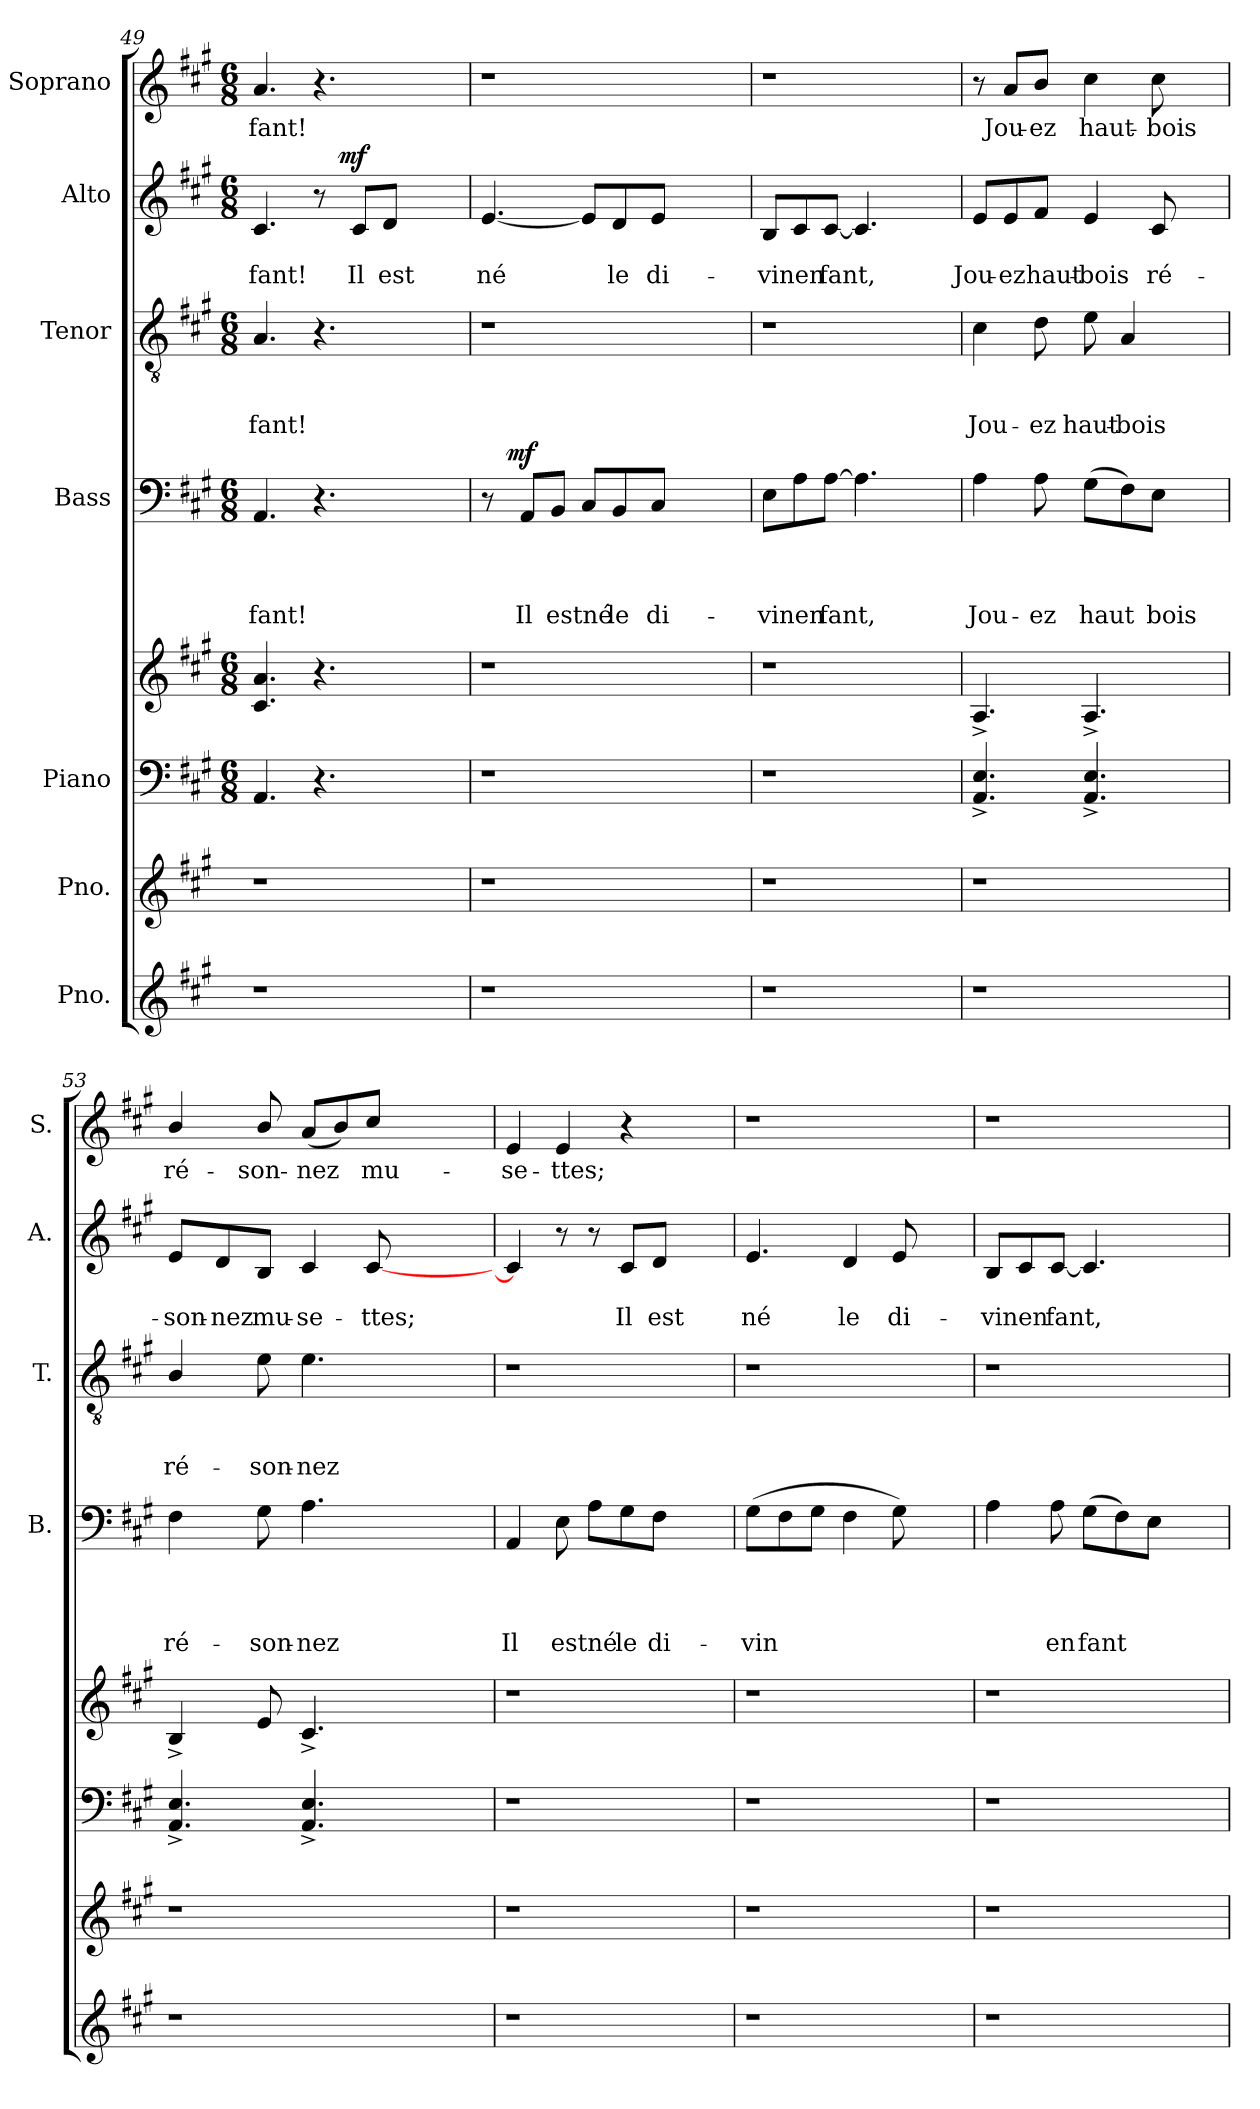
**kern	**kern	**kern	**kern	**kern	**text	**text	**text	**text	**dynam	**kern	**text	**text	**text	**kern	**text	**text	**dynam	**kern	**text
*part7	*part6	*part5	*part5	*part4	*part4	*part4	*part4	*part4	*part4	*part3	*part3	*part3	*part3	*part2	*part2	*part2	*part2	*part1	*part1
*staff8	*staff7	*staff6	*staff5	*staff4	*staff4	*staff4	*staff4	*staff4	*staff4	*staff3	*staff3	*staff3	*staff3	*staff2	*staff2	*staff2	*staff2	*staff1	*staff1
*I"Pno.	*I"Pno.	*I"Piano	*	*I"Bass	*	*	*	*	*	*I"Tenor	*	*	*	*I"Alto	*	*	*	*I"Soprano	*
*	*	*	*	*I'B.	*	*	*	*	*	*I'T.	*	*	*	*I'A.	*	*	*	*I'S.	*
*clefG2	*clefG2	*clefF4	*clefG2	*clefF4	*	*	*	*	*	*clefGv2	*	*	*	*clefG2	*	*	*	*clefG2	*
*k[f#c#g#]	*k[f#c#g#]	*k[f#c#g#]	*k[f#c#g#]	*k[f#c#g#]	*	*	*	*	*	*k[f#c#g#]	*	*	*	*k[f#c#g#]	*	*	*	*k[f#c#g#]	*
*A:	*A:	*A:	*A:	*A:	*	*	*	*	*	*A:	*	*	*	*A:	*	*	*	*A:	*
*	*	*M6/8	*M6/8	*M6/8	*	*	*	*	*	*M6/8	*	*	*	*M6/8	*	*	*	*M6/8	*
=49	=49	=49	=49	=49	=49	=49	=49	=49	=49	=49	=49	=49	=49	=49	=49	=49	=49	=49	=49
!	!	!	!	!	!	!	!	!LO:LY:b	!	!	!	!	!LO:LY:b	!	!	!LO:LY:b	!	!	!LO:LY:b
*	*	*	*	*	*	*	*	*	*	*	*	*	*	*^	*	*	*	*	*
1r	1r	4.AA/	4.c#/ 4.a/	4.AA/	.	.	.	-fant!	.	4.A/	.	.	-fant!	4.c#/	4...ryy	.	-fant!	.	4.a/	f­ant!
.	.	4.r	4.r	4.r	.	.	.	.	.	4.r	.	.	.	8r	.	.	.	.	4.r	.
!	!	!	!	!	!	!	!	!	!	!	!	!	!	!	!	!	!	!LO:DY:a	!	!
.	.	.	.	.	.	.	.	.	.	.	.	.	.	.	2ryy	.	.	mf	.	.
!	!	!	!	!	!	!	!	!	!	!	!	!	!	!	!	!	!LO:LY:b	!	!	!
.	.	.	.	.	.	.	.	.	.	.	.	.	.	8c#/L	.	.	Il	.	.	.
!	!	!	!	!	!	!	!	!	!	!	!	!	!	!	!	!	!LO:LY:b	!	!	!
.	.	.	.	.	.	.	.	.	.	.	.	.	.	8d/J	.	.	est	.	.	.
.	.	4ryy	4ryy	4ryy	.	.	.	.	.	4ryy	.	.	.	4ryy	.	.	.	.	4ryy	.
.	.	.	.	.	.	.	.	.	.	.	.	.	.	.	32ryy	.	.	.	.	.
!!LO:PB:g=z
=50	=50	=50	=50	=50	=50	=50	=50	=50	=50	=50	=50	=50	=50	=50	=50	=50	=50	=50	=50	=50
!	!	!LO:N:vis=1	!LO:N:vis=1	!	!	!	!	!	!	!LO:N:vis=1	!	!	!	!	!	!	!LO:LY:b	!	!LO:N:vis=1	!
*	*	*	*	*^	*	*	*	*	*	*	*	*	*	*v	*v	*	*	*	*	*
1r	1r	2.r	2.r	8r	16.ryy	.	.	.	.	.	2.r	.	.	.	[<4.e/	.	né	.	2.r	.
!	!	!	!	!	!	!	!	!	!	!LO:DY:a	!	!	!	!	!	!	!	!	!	!
.	.	.	.	.	2ryy	.	.	.	.	mf	.	.	.	.	.	.	.	.	.	.
!	!	!	!	!	!	!	!	!	!LO:LY:b	!	!	!	!	!	!	!	!	!	!	!
.	.	.	.	8AA/L	.	.	.	.	Il	.	.	.	.	.	.	.	.	.	.	.
!	!	!	!	!	!	!	!	!	!LO:LY:b	!	!	!	!	!	!	!	!	!	!	!
.	.	.	.	8BB/J	.	.	.	.	estné	.	.	.	.	.	.	.	.	.	.	.
.	.	.	.	8C#/L	.	.	.	.	.	.	.	.	.	.	8e/L]	.	.	.	.	.
!	!	!	!	!	!	!	!	!	!LO:LY:b	!	!	!	!	!	!	!	!LO:LY:b	!	!	!
.	.	.	.	8BB/	.	.	.	.	le	.	.	.	.	.	8d/	.	le	.	.	.
.	.	.	.	.	4ryy	.	.	.	.	.	.	.	.	.	.	.	.	.	.	.
!	!	!	!	!	!	!	!	!	!LO:LY:b	!	!	!	!	!	!	!	!LO:LY:b	!	!	!
.	.	.	.	8C#/J	.	.	.	.	di-	.	.	.	.	.	8e/J	.	di-	.	.	.
.	.	4ryy	4ryy	4ryy	.	.	.	.	.	.	4ryy	.	.	.	4ryy	.	.	.	4ryy	.
.	.	.	.	.	8ryy	.	.	.	.	.	.	.	.	.	.	.	.	.	.	.
.	.	.	.	.	32ryy	.	.	.	.	.	.	.	.	.	.	.	.	.	.	.
=51	=51	=51	=51	=51	=51	=51	=51	=51	=51	=51	=51	=51	=51	=51	=51	=51	=51	=51	=51	=51
!	!	!LO:N:vis=1	!LO:N:vis=1	!	!	!	!	!	!LO:LY:b	!	!LO:N:vis=1	!	!	!	!	!	!LO:LY:b	!	!LO:N:vis=1	!
*	*	*	*	*v	*v	*	*	*	*	*	*	*	*	*	*	*	*	*	*	*
1r	1r	2.r	2.r	8E\L	.	.	.	-vinen	.	2.r	.	.	.	8B/L	.	-vinen	.	2.r	.
.	.	.	.	8A\	.	.	.	.	.	.	.	.	.	8c#/	.	.	.	.	.
!	!	!	!	!	!	!	!	!LO:LY:b	!	!	!	!	!	!	!	!LO:LY:b	!	!	!
.	.	.	.	[>8A\J	.	.	.	fant,	.	.	.	.	.	[<8c#/J	.	fant,	.	.	.
.	.	.	.	4.A\]	.	.	.	.	.	.	.	.	.	4.c#/]	.	.	.	.	.
.	.	4ryy	4ryy	4ryy	.	.	.	.	.	4ryy	.	.	.	4ryy	.	.	.	4ryy	.
=52	=52	=52	=52	=52	=52	=52	=52	=52	=52	=52	=52	=52	=52	=52	=52	=52	=52	=52	=52
!	!	!	!	!	!	!	!	!LO:LY:b	!	!	!	!	!LO:LY:b	!	!	!LO:LY:b	!	!	!
1r	1r	4.AA/^< 4.E/^<	4.A^</	4A\	.	.	.	Jou-	.	4c#\	.	.	Jou-	8e/L	.	Jou-	.	8r	.
!	!	!	!	!	!	!	!	!	!	!	!	!	!	!	!	!LO:LY:b:rj	!	!	!LO:LY:b
.	.	.	.	.	.	.	.	.	.	.	.	.	.	8e/	.	-ez	.	8a/L	Jou-
!	!	!	!	!	!	!	!	!LO:LY:b	!	!	!	!	!LO:LY:b	!	!	!LO:LY:b	!	!	!LO:LY:b:rj
.	.	.	.	8A\	.	.	.	-ez	.	8d\	.	.	-ez	8f#/J	.	haut-	.	8b/J	-ez
!	!	!	!	!	!	!	!	!LO:LY:b	!	!	!	!	!LO:LY:b	!	!	!LO:LY:b:rj	!	!	!LO:LY:b
.	.	4.AA/^< 4.E/^<	4.A^</	(>8G#\L	.	.	.	haut	.	8e\	.	.	haut-	4e/	.	-bois	.	4cc#\	haut-
!	!	!	!	!	!	!	!	!	!	!	!	!	!LO:LY:b:rj	!	!	!	!	!	!
.	.	.	.	8F#\)	.	.	.	.	.	4A/	.	.	-bois	.	.	.	.	.	.
!	!	!	!	!	!	!	!	!LO:LY:b	!	!	!	!	!	!	!	!LO:LY:b	!	!	!LO:LY:b
.	.	.	.	8E\J	.	.	.	bois	.	.	.	.	.	8c#/	.	ré-	.	8cc#\	-bois
.	.	4ryy	4ryy	4ryy	.	.	.	.	.	4ryy	.	.	.	4ryy	.	.	.	4ryy	.
=53	=53	=53	=53	=53	=53	=53	=53	=53	=53	=53	=53	=53	=53	=53	=53	=53	=53	=53	=53
!	!	!	!	!	!	!	!	!LO:LY:b	!	!	!	!	!LO:LY:b	!	!	!LO:LY:b	!	!	!LO:LY:b
1r	1r	4.AA/^< 4.E/^<	4B^</	4F#\	.	.	.	ré-	.	4B/	.	.	ré-	8e/L	.	-son-	.	4b/	ré-
!	!	!	!	!	!	!	!	!	!	!	!	!	!	!	!	!LO:LY:b:rj	!	!	!
.	.	.	.	.	.	.	.	.	.	.	.	.	.	8d/	.	-nez	.	.	.
!	!	!	!	!	!	!	!	!LO:LY:b	!	!	!	!	!LO:LY:b	!	!	!LO:LY:b	!	!	!LO:LY:b
.	.	.	8e/	8G#\	.	.	.	-son-	.	8e\	.	.	-son-	8B/J	.	mu-	.	8b/	-son-
!	!	!	!	!	!	!	!	!LO:LY:b:rj	!	!	!	!	!LO:LY:b:rj	!	!	!LO:LY:b	!	!	!LO:LY:b
.	.	4.AA/^< 4.E/^<	4.c#^</	4.A\	.	.	.	-nez	.	4.e\	.	.	-nez	4c#/	.	-se-	.	(<8a/L	-nez
.	.	.	.	.	.	.	.	.	.	.	.	.	.	.	.	.	.	8b/)	.
!	!	!	!	!	!	!	!	!	!	!	!	!	!	!	!	!LO:LY:b	!	!	!LO:LY:b
.	.	.	.	.	.	.	.	.	.	.	.	.	.	[<8c#/	.	-ttes;	.	8cc#/J	mu-
.	.	4ryy	4ryy	4ryy	.	.	.	.	.	4ryy	.	.	.	4ryy	.	.	.	4ryy	.
=54	=54	=54	=54	=54	=54	=54	=54	=54	=54	=54	=54	=54	=54	=54	=54	=54	=54	=54	=54
!	!	!LO:N:vis=1	!LO:N:vis=1	!	!	!	!	!LO:LY:b	!	!LO:N:vis=1	!	!	!	!	!	!	!	!	!LO:LY:b
1r	1r	2.r	2.r	4AA/	.	.	.	Il	.	2.r	.	.	.	4c#/]	.	.	.	4e/	-se-
!	!	!	!	!	!	!	!	!LO:LY:b	!	!	!	!	!	!	!	!	!	!	!LO:LY:b
.	.	.	.	8E\	.	.	.	estné	.	.	.	.	.	8r	.	.	.	4e/	-ttes;
.	.	.	.	8A\L	.	.	.	.	.	.	.	.	.	8r	.	.	.	.	.
!	!	!	!	!	!	!	!	!LO:LY:b	!	!	!	!	!	!	!	!LO:LY:b	!	!	!
.	.	.	.	8G#\	.	.	.	le	.	.	.	.	.	8c#/L	.	Il	.	4r	.
!	!	!	!	!	!	!	!	!LO:LY:b	!	!	!	!	!	!	!	!LO:LY:b	!	!	!
.	.	.	.	8F#\J	.	.	.	di-	.	.	.	.	.	8d/J	.	est	.	.	.
.	.	4ryy	4ryy	4ryy	.	.	.	.	.	4ryy	.	.	.	4ryy	.	.	.	4ryy	.
=55	=55	=55	=55	=55	=55	=55	=55	=55	=55	=55	=55	=55	=55	=55	=55	=55	=55	=55	=55
!	!	!LO:N:vis=1	!LO:N:vis=1	!	!	!	!	!LO:LY:b	!	!LO:N:vis=1	!	!	!	!	!	!LO:LY:b	!	!LO:N:vis=1	!
1r	1r	2.r	2.r	(>8G#\L	.	.	.	-vin	.	2.r	.	.	.	4.e/	.	né	.	2.r	.
.	.	.	.	8F#\	.	.	.	.	.	.	.	.	.	.	.	.	.	.	.
.	.	.	.	8G#\J	.	.	.	.	.	.	.	.	.	.	.	.	.	.	.
!	!	!	!	!	!	!	!	!	!	!	!	!	!	!	!	!LO:LY:b	!	!	!
.	.	.	.	4F#\	.	.	.	.	.	.	.	.	.	4d/	.	le	.	.	.
!	!	!	!	!	!	!	!	!	!	!	!	!	!	!	!	!LO:LY:b	!	!	!
.	.	.	.	8G#\)	.	.	.	.	.	.	.	.	.	8e/	.	di-	.	.	.
.	.	4ryy	4ryy	4ryy	.	.	.	.	.	4ryy	.	.	.	4ryy	.	.	.	4ryy	.
!!LO:LB:g=z
=56	=56	=56	=56	=56	=56	=56	=56	=56	=56	=56	=56	=56	=56	=56	=56	=56	=56	=56	=56
!	!	!LO:N:vis=1	!LO:N:vis=1	!	!	!	!	!	!	!LO:N:vis=1	!	!	!	!	!	!LO:LY:b	!	!LO:N:vis=1	!
1r	1r	2.r	2.r	4A\	.	.	.	.	.	2.r	.	.	.	8B/L	.	-vinen	.	2.r	.
.	.	.	.	.	.	.	.	.	.	.	.	.	.	8c#/	.	.	.	.	.
!	!	!	!	!	!	!	!	!LO:LY:b	!	!	!	!	!	!	!	!LO:LY:b	!	!	!
.	.	.	.	8A\	.	.	.	en	.	.	.	.	.	[<8c#/J	.	fant,	.	.	.
!	!	!	!	!	!	!	!	!LO:LY:b	!	!	!	!	!	!	!	!	!	!	!
.	.	.	.	(>8G#\L	.	.	.	fant	.	.	.	.	.	4.c#/]	.	.	.	.	.
.	.	.	.	8F#\)	.	.	.	.	.	.	.	.	.	.	.	.	.	.	.
.	.	.	.	8E\J	.	.	.	.	.	.	.	.	.	.	.	.	.	.	.
.	.	4ryy	4ryy	4ryy	.	.	.	.	.	4ryy	.	.	.	4ryy	.	.	.	4ryy	.
=	=	=	=	=	=	=	=	=	=	=	=	=	=	=	=	=	=	=	=
*-	*-	*-	*-	*-	*-	*-	*-	*-	*-	*-	*-	*-	*-	*-	*-	*-	*-	*-	*-
